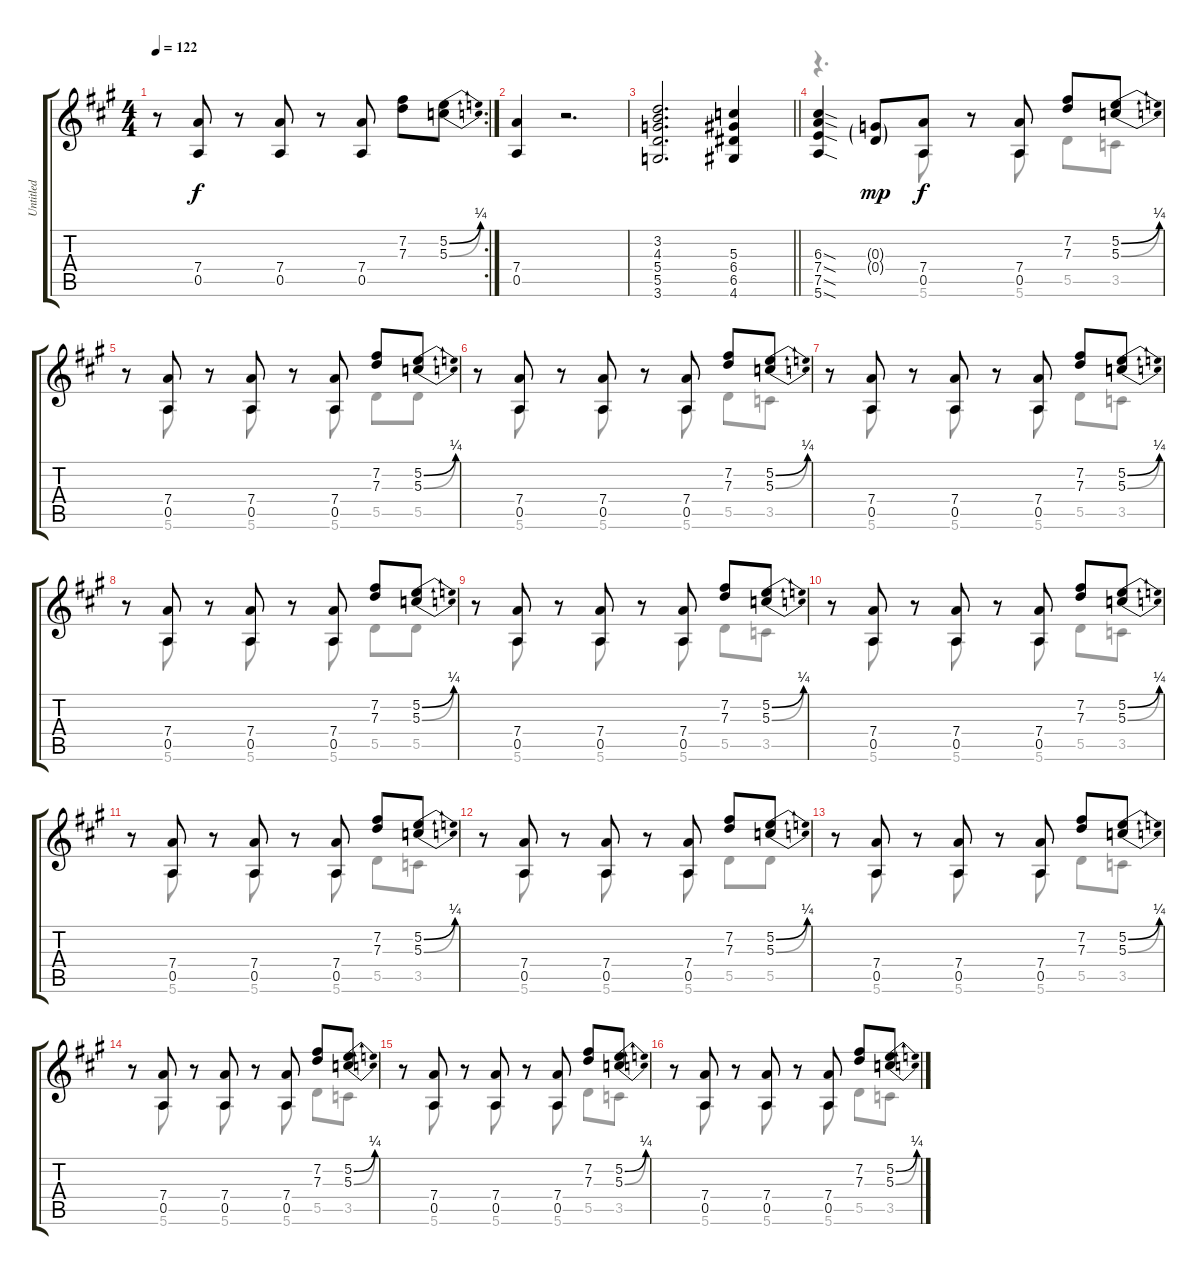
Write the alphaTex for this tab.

\track ("Untitled" "Untitled") {instrument distortionguitar}
\staff {score tabs}
\tuning (E4 B3 G3 D3 A2 E2) {hide}
\voice
\rc 2
\ts (4 4)
\tempo 122
\clef g2
\ks a
r.8{dy f} (7.4 0.5).8 r.8 (7.4 0.5).8 r.8 (7.4 0.5).8 (7.2 7.3).8 (5.2{be (bend 0 0 60 1)} 5.3{be (bend 0 0 60 1)}).8 |
(7.4 0.5).4 r.2{d} |
\barLineRight lightlight
(3.2 4.3 5.4 5.5 3.6).2{d} (5.3 6.4 6.5 4.6).4 |
(6.3{sod} 7.4{sod} 7.5{sod} 5.6{sod}).4 (0.3{g} 0.4{g}).8{dy mp} (7.4 0.5).8{dy f} r.8 (7.4 0.5).8 (7.2 7.3).8 (5.2{be (bend 0 0 60 1)} 5.3{be (bend 0 0 60 1)}).8 |
r.8 (7.4 0.5).8 r.8 (7.4 0.5).8 r.8 (7.4 0.5).8 (7.2 7.3).8 (5.2{be (bend 0 0 60 1)} 5.3{be (bend 0 0 60 1)}).8 |
r.8 (7.4 0.5).8 r.8 (7.4 0.5).8 r.8 (7.4 0.5).8 (7.2 7.3).8 (5.2{be (bend 0 0 60 1)} 5.3{be (bend 0 0 60 1)}).8 |
r.8 (7.4 0.5).8 r.8 (7.4 0.5).8 r.8 (7.4 0.5).8 (7.2 7.3).8 (5.2{be (bend 0 0 60 1)} 5.3{be (bend 0 0 60 1)}).8 |
r.8 (7.4 0.5).8 r.8 (7.4 0.5).8 r.8 (7.4 0.5).8 (7.2 7.3).8 (5.2{be (bend 0 0 60 1)} 5.3{be (bend 0 0 60 1)}).8 |
r.8 (7.4 0.5).8 r.8 (7.4 0.5).8 r.8 (7.4 0.5).8 (7.2 7.3).8 (5.2{be (bend 0 0 60 1)} 5.3{be (bend 0 0 60 1)}).8 |
r.8 (7.4 0.5).8 r.8 (7.4 0.5).8 r.8 (7.4 0.5).8 (7.2 7.3).8 (5.2{be (bend 0 0 60 1)} 5.3{be (bend 0 0 60 1)}).8 |
r.8 (7.4 0.5).8 r.8 (7.4 0.5).8 r.8 (7.4 0.5).8 (7.2 7.3).8 (5.2{be (bend 0 0 60 1)} 5.3{be (bend 0 0 60 1)}).8 |
r.8 (7.4 0.5).8 r.8 (7.4 0.5).8 r.8 (7.4 0.5).8 (7.2 7.3).8 (5.2{be (bend 0 0 60 1)} 5.3{be (bend 0 0 60 1)}).8 |
r.8 (7.4 0.5).8 r.8 (7.4 0.5).8 r.8 (7.4 0.5).8 (7.2 7.3).8 (5.2{be (bend 0 0 60 1)} 5.3{be (bend 0 0 60 1)}).8 |
r.8 (7.4 0.5).8 r.8 (7.4 0.5).8 r.8 (7.4 0.5).8 (7.2 7.3).8 (5.2{be (bend 0 0 60 1)} 5.3{be (bend 0 0 60 1)}).8 |
r.8 (7.4 0.5).8 r.8 (7.4 0.5).8 r.8 (7.4 0.5).8 (7.2 7.3).8 (5.2{be (bend 0 0 60 1)} 5.3{be (bend 0 0 60 1)}).8 |
r.8 (7.4 0.5).8 r.8 (7.4 0.5).8 r.8 (7.4 0.5).8 (7.2 7.3).8 (5.2{be (bend 0 0 60 1)} 5.3{be (bend 0 0 60 1)}).8
\voice
\clef g2
\ottava regular
\simile none
\ks a
|
|
\barLineRight lightlight
|
r.4{d} 5.6.8 r.8 5.6.8 5.5.8 3.5.8 |
r.8 5.6.8 r.8 5.6.8 r.8 5.6.8 5.5.8 5.5.8 |
r.8 5.6.8 r.8 5.6.8 r.8 5.6.8 5.5.8 3.5.8 |
r.8 5.6.8 r.8 5.6.8 r.8 5.6.8 5.5.8 3.5.8 |
r.8 5.6.8 r.8 5.6.8 r.8 5.6.8 5.5.8 5.5.8 |
r.8 5.6.8 r.8 5.6.8 r.8 5.6.8 5.5.8 3.5.8 |
r.8 5.6.8 r.8 5.6.8 r.8 5.6.8 5.5.8 3.5.8 |
r.8 5.6.8 r.8 5.6.8 r.8 5.6.8 5.5.8 3.5.8 |
r.8 5.6.8 r.8 5.6.8 r.8 5.6.8 5.5.8 5.5.8 |
r.8 5.6.8 r.8 5.6.8 r.8 5.6.8 5.5.8 3.5.8 |
r.8 5.6.8 r.8 5.6.8 r.8 5.6.8 5.5.8 3.5.8 |
r.8 5.6.8 r.8 5.6.8 r.8 5.6.8 5.5.8 3.5.8 |
r.8 5.6.8 r.8 5.6.8 r.8 5.6.8 5.5.8 3.5.8
